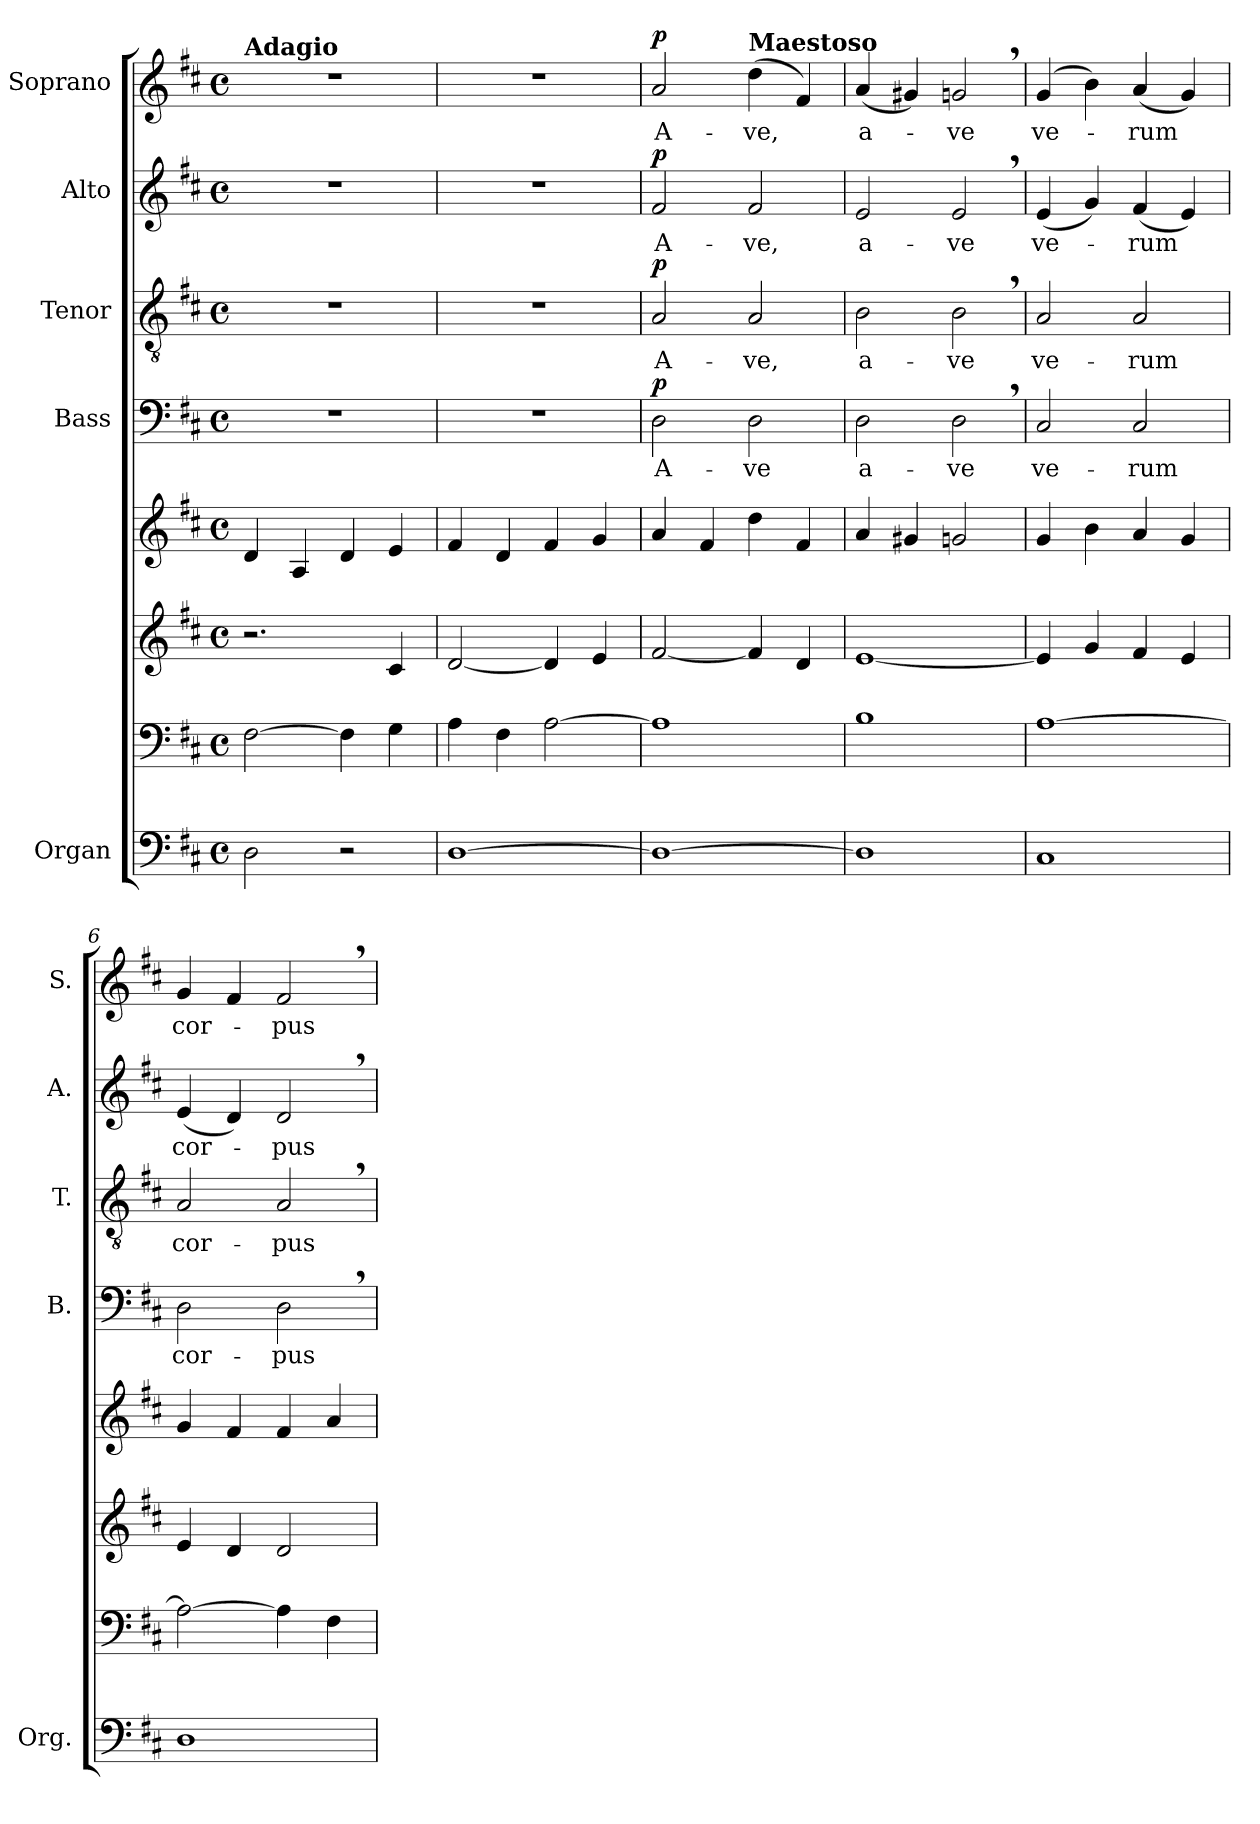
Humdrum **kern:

**kern	**kern	**kern	**kern	**kern	**text	**dynam	**kern	**text	**dynam	**kern	**text	**dynam	**kern	**text	**dynam
*part5	*part5	*part5	*part5	*part4	*part4	*part4	*part3	*part3	*part3	*part2	*part2	*part2	*part1	*part1	*part1
*staff8	*staff7	*staff6	*staff5	*staff4	*staff4	*staff4	*staff3	*staff3	*staff3	*staff2	*staff2	*staff2	*staff1	*staff1	*staff1
*I"Organ	*	*	*	*I"Bass	*	*	*I"Tenor	*	*	*I"Alto	*	*	*I"Soprano	*	*
*I'Org.	*	*	*	*I'B.	*	*	*I'T.	*	*	*I'A.	*	*	*I'S.	*	*
*clefF4	*clefF4	*clefG2	*clefG2	*clefF4	*	*	*clefGv2	*	*	*clefG2	*	*	*clefG2	*	*
*k[f#c#]	*k[f#c#]	*k[f#c#]	*k[f#c#]	*k[f#c#]	*	*	*k[f#c#]	*	*	*k[f#c#]	*	*	*k[f#c#]	*	*
*M4/4	*M4/4	*M4/4	*M4/4	*M4/4	*	*	*M4/4	*	*	*M4/4	*	*	*M4/4	*	*
*met(c)	*met(c)	*met(c)	*met(c)	*met(c)	*	*	*met(c)	*	*	*met(c)	*	*	*met(c)	*	*
*MM60	*MM60	*MM60	*MM60	*MM60	*	*	*MM60	*	*	*MM60	*	*	*MM60	*	*
=1	=1	=1	=1	=1	=1	=1	=1	=1	=1	=1	=1	=1	=1	=1	=1
!	!	!	!	!	!	!	!	!	!	!	!	!	!LO:TX:a:B:t=Adagio	!	!
2D\	[2F#\	2.r	4d/	1r	.	.	1r	.	.	1r	.	.	1r	.	.
.	.	.	4A/	.	.	.	.	.	.	.	.	.	.	.	.
2r	4F#\]	.	4d/	.	.	.	.	.	.	.	.	.	.	.	.
.	4G\	4c#/	4e/	.	.	.	.	.	.	.	.	.	.	.	.
=2	=2	=2	=2	=2	=2	=2	=2	=2	=2	=2	=2	=2	=2	=2	=2
[1D	4A\	[2d/	4f#/	1r	.	.	1r	.	.	1r	.	.	1r	.	.
.	4F#\	.	4d/	.	.	.	.	.	.	.	.	.	.	.	.
.	[2A\	4d/]	4f#/	.	.	.	.	.	.	.	.	.	.	.	.
.	.	4e/	4g/	.	.	.	.	.	.	.	.	.	.	.	.
=3	=3	=3	=3	=3	=3	=3	=3	=3	=3	=3	=3	=3	=3	=3	=3
!	!	!	!	!	!LO:LY:b	!LO:DY:b	!	!LO:LY:b	!LO:DY:b	!	!LO:LY:b	!LO:DY:b	!	!LO:LY:b	!LO:DY:a
1D_	1A]	[2f#/	4a/	2D\	A-	p	2A/	A-	p	2f#/	A-	p	2a/	A-	p
.	.	.	4f#/	.	.	.	.	.	.	.	.	.	.	.	.
!	!	!	!	!	!	!	!	!	!	!	!	!	!LO:TX:a:B:t=Maestoso	!	!
!	!	!	!	!	!LO:LY:b	!	!	!LO:LY:b	!	!	!LO:LY:b	!	!	!LO:LY:b	!
.	.	4f#/]	4dd\	2D\	-ve	.	2A/	-ve,	.	2f#/	-ve,	.	(>4dd\	-ve,	.
.	.	4d/	4f#/	.	.	.	.	.	.	.	.	.	4f#/)	.	.
=4	=4	=4	=4	=4	=4	=4	=4	=4	=4	=4	=4	=4	=4	=4	=4
!	!	!	!	!	!LO:LY:b	!	!	!LO:LY:b	!	!	!LO:LY:b	!	!	!LO:LY:b	!
1D]	1B	[1e	4a/	2D\	a-	.	2B\	a-	.	2e/	a-	.	(<4a/	a-	.
.	.	.	4g#X/	.	.	.	.	.	.	.	.	.	4g#X/)	.	.
!	!	!	!	!	!LO:LY:b	!	!	!LO:LY:b	!	!	!LO:LY:b	!	!	!LO:LY:b	!
.	.	.	2gn/	2D,\	-ve	.	2B,\	-ve	.	2e,/	-ve	.	2gn,/	-ve	.
=5	=5	=5	=5	=5	=5	=5	=5	=5	=5	=5	=5	=5	=5	=5	=5
!	!	!	!	!	!LO:LY:b	!	!	!LO:LY:b	!	!	!LO:LY:b	!	!	!LO:LY:b	!
1C#	[1A	4e/]	4g/	2C#/	ve-	.	2A/	ve-	.	(<4e/	ve-	.	(>4g/	ve-	.
.	.	4g/	4b\	.	.	.	.	.	.	4g/)	.	.	4b\)	.	.
!	!	!	!	!	!LO:LY:b	!	!	!LO:LY:b	!	!	!LO:LY:b	!	!	!LO:LY:b	!
.	.	4f#/	4a/	2C#/	-rum	.	2A/	-rum	.	(<4f#/	-rum	.	(<4a/	-rum	.
.	.	4e/	4g/	.	.	.	.	.	.	4e/)	.	.	4g/)	.	.
=6	=6	=6	=6	=6	=6	=6	=6	=6	=6	=6	=6	=6	=6	=6	=6
!	!	!	!	!	!LO:LY:b	!	!	!LO:LY:b	!	!	!LO:LY:b	!	!	!LO:LY:b	!
1D	2A\_	4e/	4g/	2D\	cor-	.	2A/	cor-	.	(<4e/	cor-	.	4g/	cor-	.
.	.	4d/	4f#/	.	.	.	.	.	.	4d/)	.	.	4f#/	.	.
!	!	!	!	!	!LO:LY:b	!	!	!LO:LY:b	!	!	!LO:LY:b	!	!	!LO:LY:b	!
.	4A\]	2d/	4f#/	2D,\	-pus	.	2A,/	-pus	.	2d,/	-pus	.	2f#,/	-pus	.
.	4F#\	.	4a/	.	.	.	.	.	.	.	.	.	.	.	.
=	=	=	=	=	=	=	=	=	=	=	=	=	=	=	=
*-	*-	*-	*-	*-	*-	*-	*-	*-	*-	*-	*-	*-	*-	*-	*-
